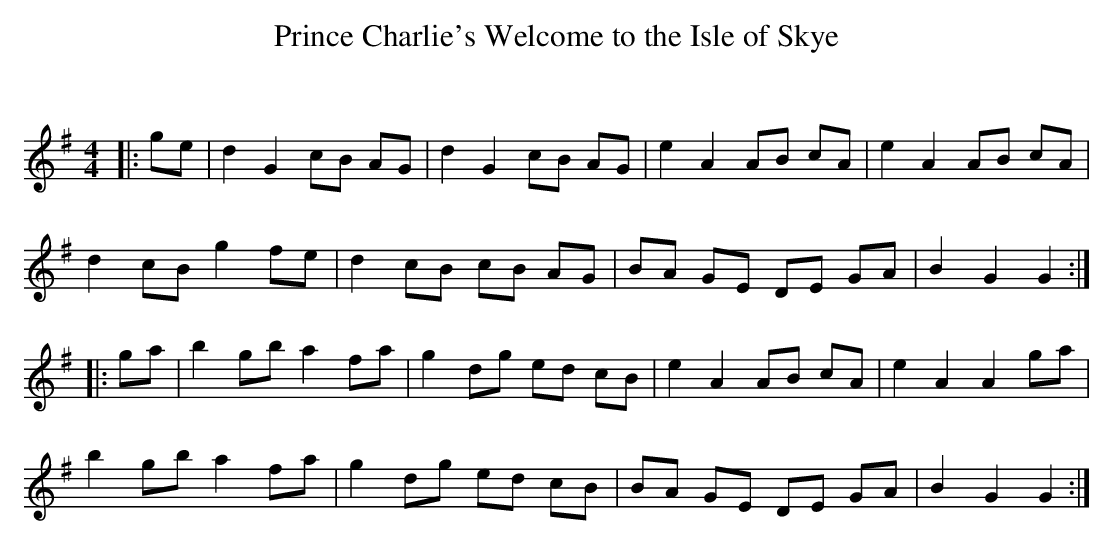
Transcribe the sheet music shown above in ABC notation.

X:1
T: Prince Charlie's Welcome to the Isle of Skye
C:
Q: 232
K:G
M:4/4
L:1/8
|:ge|d2 G2 cB AG|d2 G2 cB AG|e2 A2 AB cA|e2 A2 AB cA|
d2 cB g2 fe|d2 cB cB AG|BA GE DE GA|B2 G2 G2:|
|:ga|b2 gb a2 fa|g2 dg ed cB|e2 A2 AB cA|e2 A2 A2 ga|
b2 gb a2 fa|g2 dg ed cB|BA GE DE GA|B2 G2 G2:|
